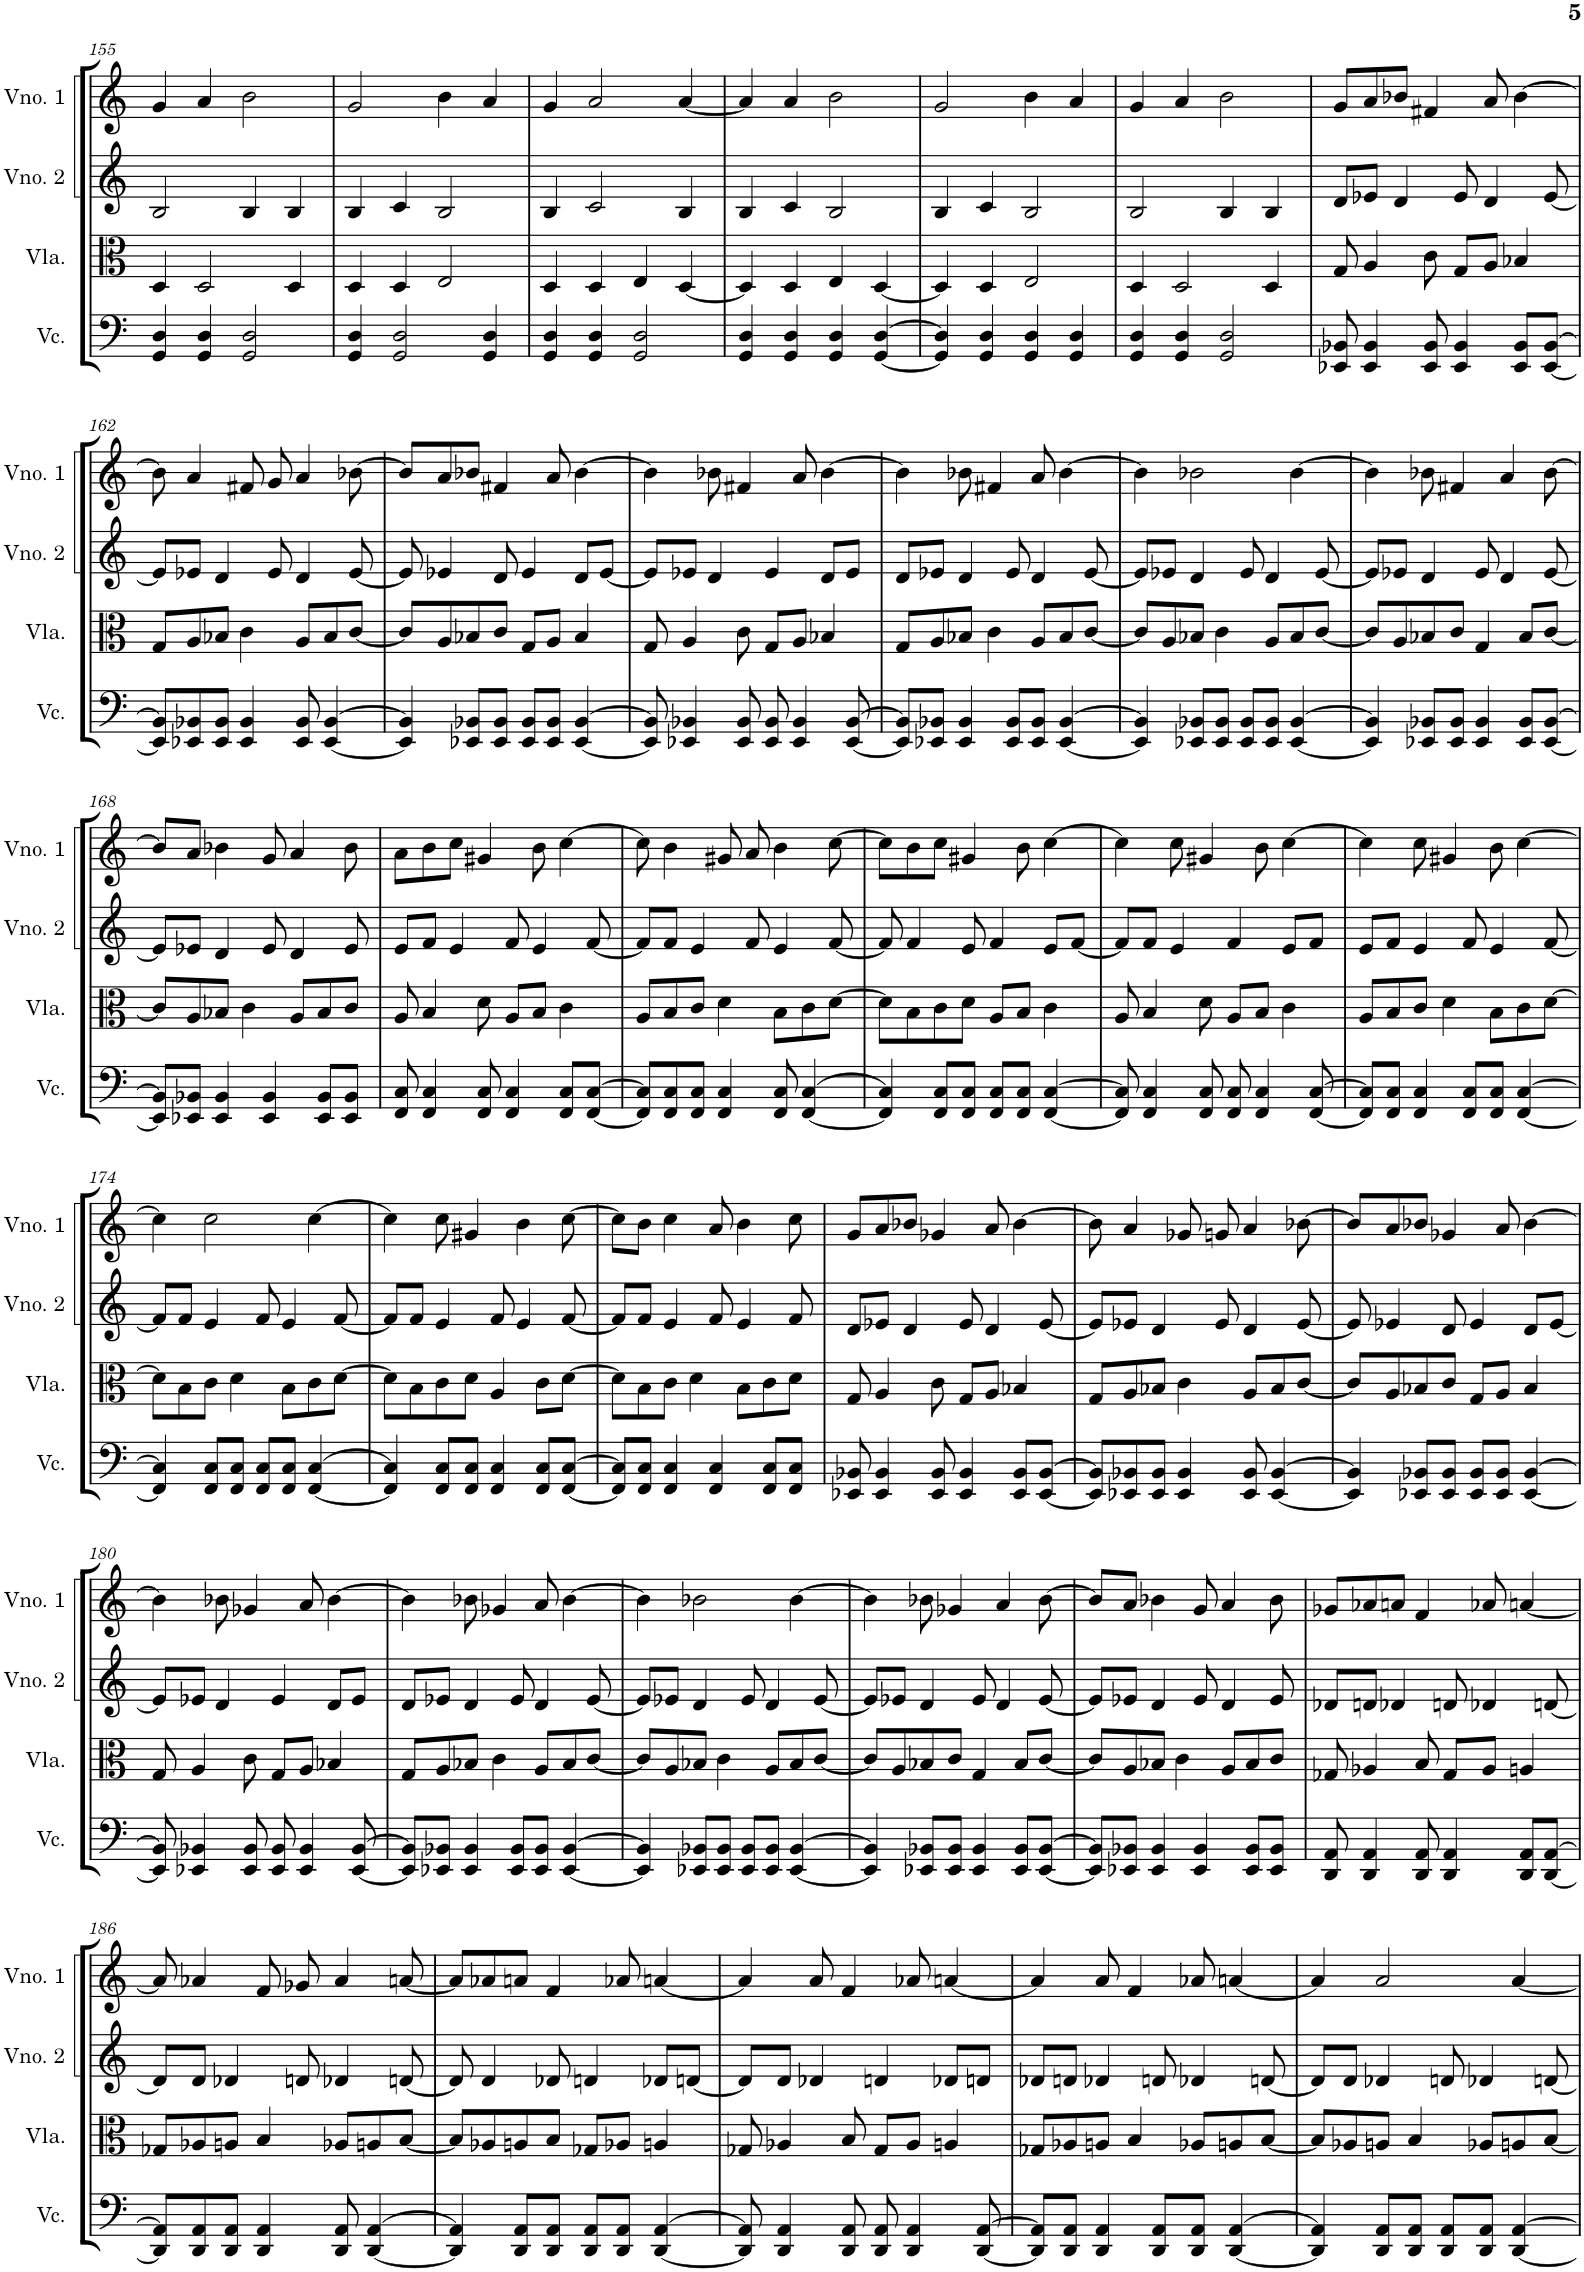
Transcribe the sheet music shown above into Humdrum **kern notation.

**kern	**kern	**kern	**kern
*part4	*part3	*part2	*part1
*staff4	*staff3	*staff2	*staff1
*I"Violoncelo	*I"Viola	*I"Violino 2	*I"Violino 1
*I'Vc.	*I'Vla.	*I'Vno. 2	*I'Vno. 1
!!LO:PB:g=z
*clefF4	*clefC3	*clefG2	*clefG2
*k[]	*k[]	*k[]	*k[]
*M4/4	*M4/4	*M4/4	*M4/4
=155	=155	=155	=155
4GG/ 4D/	4D/	2B/	4g/
4GG/ 4D/	2D/	.	4a/
2GG/ 2D/	.	4B/	2b\
.	4D/	4B/	.
=156	=156	=156	=156
4GG/ 4D/	4D/	4B/	2g/
2GG/ 2D/	4D/	4c/	.
.	2E/	2B/	4b\
4GG/ 4D/	.	.	4a/
=157	=157	=157	=157
4GG/ 4D/	4D/	4B/	4g/
4GG/ 4D/	4D/	2c/	2a/
2GG/ 2D/	4E/	.	.
.	[4D/	4B/	[4a/
=158	=158	=158	=158
4GG/ 4D/	4D/]	4B/	4a/]
4GG/ 4D/	4D/	4c/	4a/
4GG/ 4D/	4E/	2B/	2b\
[4GG/ [4D/	[4D/	.	.
=159	=159	=159	=159
4GG/] 4D/]	4D/]	4B/	2g/
4GG/ 4D/	4D/	4c/	.
4GG/ 4D/	2E/	2B/	4b\
4GG/ 4D/	.	.	4a/
=160	=160	=160	=160
4GG/ 4D/	4D/	2B/	4g/
4GG/ 4D/	2D/	.	4a/
2GG/ 2D/	.	4B/	2b\
.	4D/	4B/	.
=161	=161	=161	=161
8EE-X/ 8BB-X/	8G/	8d/L	8g/L
4EE-/ 4BB-/	4A/	8e-X/J	8a/
.	.	4d/	8b-X/J
8EE-/ 8BB-/	8c\	.	4f#X/
4EE-/ 4BB-/	8G/L	8e-/	.
.	8A/J	4d/	8a/
8EE-/ 8BB-/L	4B-X/	.	[4b-\
[8EE-/ [8BB-/J	.	[8e-/	.
!!LO:LB:g=z
=162	=162	=162	=162
8EE-/] 8BB-/]L	8G/L	8e-/L]	8b-\]
8EE-X/ 8BB-X/	8A/	8e-X/J	4a/
8EE-/ 8BB-/J	8B-X/J	4d/	.
4EE-/ 4BB-/	4c\	.	8f#X/
.	.	8e-/	8g/
8EE-/ 8BB-/	8A/L	4d/	4a/
[4EE-/ [4BB-/	8B-/	.	.
.	[8c/J	[8e-/	[8b-X\
=163	=163	=163	=163
4EE-/] 4BB-/]	8c/L]	8e-/]	8b-/L]
.	8A/	4e-X/	8a/
8EE-X/ 8BB-X/L	8B-X/	.	8b-X/J
8EE-/ 8BB-/J	8c/J	8d/	4f#X/
8EE-/ 8BB-/L	8G/L	4e-/	.
8EE-/ 8BB-/J	8A/J	.	8a/
[4EE-/ [4BB-/	4B-/	8d/L	[4b-\
.	.	[8e-/J	.
=164	=164	=164	=164
8EE-/] 8BB-/]	8G/	8e-/L]	4b-\]
4EE-X/ 4BB-X/	4A/	8e-X/J	.
.	.	4d/	8b-X\
8EE-/ 8BB-/	8c\	.	4f#X/
8EE-/ 8BB-/	8G/L	4e-/	.
4EE-/ 4BB-/	8A/J	.	8a/
.	4B-X/	8d/L	[4b-\
[8EE-/ [8BB-/	.	8e-/J	.
=165	=165	=165	=165
8EE-/] 8BB-/]L	8G/L	8d/L	4b-\]
8EE-X/ 8BB-X/J	8A/	8e-X/J	.
4EE-/ 4BB-/	8B-X/J	4d/	8b-X\
.	4c\	.	4f#X/
8EE-/ 8BB-/L	.	8e-/	.
8EE-/ 8BB-/J	8A/L	4d/	8a/
[4EE-/ [4BB-/	8B-/	.	[4b-\
.	[8c/J	[8e-/	.
=166	=166	=166	=166
4EE-/] 4BB-/]	8c/L]	8e-/L]	4b-\]
.	8A/	8e-X/J	.
8EE-X/ 8BB-X/L	8B-X/J	4d/	2b-X\
8EE-/ 8BB-/J	4c\	.	.
8EE-/ 8BB-/L	.	8e-/	.
8EE-/ 8BB-/J	8A/L	4d/	.
[4EE-/ [4BB-/	8B-/	.	[4b-\
.	[8c/J	[8e-/	.
=167	=167	=167	=167
4EE-/] 4BB-/]	8c/L]	8e-/L]	4b-\]
.	8A/	8e-X/J	.
8EE-X/ 8BB-X/L	8B-X/	4d/	8b-X\
8EE-/ 8BB-/J	8c/J	.	4f#X/
4EE-/ 4BB-/	4G/	8e-/	.
.	.	4d/	4a/
8EE-/ 8BB-/L	8B-/L	.	.
[8EE-/ [8BB-/J	[8c/J	[8e-/	[8b-\
!!LO:LB:g=z
=168	=168	=168	=168
8EE-/] 8BB-/]L	8c/L]	8e-/L]	8b-/L]
8EE-X/ 8BB-X/J	8A/	8e-X/J	8a/J
4EE-/ 4BB-/	8B-X/J	4d/	4b-X\
.	4c\	.	.
4EE-/ 4BB-/	.	8e-/	8g/
.	8A/L	4d/	4a/
8EE-/ 8BB-/L	8B-/	.	.
8EE-/ 8BB-/J	8c/J	8e-/	8b-\
=169	=169	=169	=169
8FF/ 8C/	8A/	8e/L	8a\L
4FF/ 4C/	4B/	8f/J	8b\
.	.	4e/	8cc\J
8FF/ 8C/	8d\	.	4g#X/
4FF/ 4C/	8A/L	8f/	.
.	8B/J	4e/	8b\
8FF/ 8C/L	4c\	.	[4cc\
[8FF/ [8C/J	.	[8f/	.
=170	=170	=170	=170
8FF/] 8C/]L	8A/L	8f/L]	8cc\]
8FF/ 8C/	8B/	8f/J	4b\
8FF/ 8C/J	8c/J	4e/	.
4FF/ 4C/	4d\	.	8g#X/
.	.	8f/	8a/
8FF/ 8C/	8B\L	4e/	4b\
[4FF/ [4C/	8c\	.	.
.	[8d\J	[8f/	[8cc\
=171	=171	=171	=171
4FF/] 4C/]	8d\L]	8f/]	8cc\L]
.	8B\	4f/	8b\
8FF/ 8C/L	8c\	.	8cc\J
8FF/ 8C/J	8d\J	8e/	4g#X/
8FF/ 8C/L	8A/L	4f/	.
8FF/ 8C/J	8B/J	.	8b\
[4FF/ [4C/	4c\	8e/L	[4cc\
.	.	[8f/J	.
=172	=172	=172	=172
8FF/] 8C/]	8A/	8f/L]	4cc\]
4FF/ 4C/	4B/	8f/J	.
.	.	4e/	8cc\
8FF/ 8C/	8d\	.	4g#X/
8FF/ 8C/	8A/L	4f/	.
4FF/ 4C/	8B/J	.	8b\
.	4c\	8e/L	[4cc\
[8FF/ [8C/	.	8f/J	.
=173	=173	=173	=173
8FF/] 8C/]L	8A/L	8e/L	4cc\]
8FF/ 8C/J	8B/	8f/J	.
4FF/ 4C/	8c/J	4e/	8cc\
.	4d\	.	4g#X/
8FF/ 8C/L	.	8f/	.
8FF/ 8C/J	8B\L	4e/	8b\
[4FF/ [4C/	8c\	.	[4cc\
.	[8d\J	[8f/	.
!!LO:LB:g=z
=174	=174	=174	=174
4FF/] 4C/]	8d\L]	8f/L]	4cc\]
.	8B\	8f/J	.
8FF/ 8C/L	8c\J	4e/	2cc\
8FF/ 8C/J	4d\	.	.
8FF/ 8C/L	.	8f/	.
8FF/ 8C/J	8B\L	4e/	.
[4FF/ [4C/	8c\	.	[4cc\
.	[8d\J	[8f/	.
=175	=175	=175	=175
4FF/] 4C/]	8d\L]	8f/L]	4cc\]
.	8B\	8f/J	.
8FF/ 8C/L	8c\	4e/	8cc\
8FF/ 8C/J	8d\J	.	4g#X/
4FF/ 4C/	4A/	8f/	.
.	.	4e/	4b\
8FF/ 8C/L	8c\L	.	.
[8FF/ [8C/J	[8d\J	[8f/	[8cc\
=176	=176	=176	=176
8FF/] 8C/]L	8d\L]	8f/L]	8cc\L]
8FF/ 8C/J	8B\	8f/J	8b\J
4FF/ 4C/	8c\J	4e/	4cc\
.	4d\	.	.
4FF/ 4C/	.	8f/	8a/
.	8B\L	4e/	4b\
8FF/ 8C/L	8c\	.	.
8FF/ 8C/J	8d\J	8f/	8cc\
=177	=177	=177	=177
8EE-X/ 8BB-X/	8G/	8d/L	8g/L
4EE-/ 4BB-/	4A/	8e-X/J	8a/
.	.	4d/	8b-X/J
8EE-/ 8BB-/	8c\	.	4g-X/
4EE-/ 4BB-/	8G/L	8e-/	.
.	8A/J	4d/	8a/
8EE-/ 8BB-/L	4B-X/	.	[4b-\
[8EE-/ [8BB-/J	.	[8e-/	.
=178	=178	=178	=178
8EE-/] 8BB-/]L	8G/L	8e-/L]	8b-\]
8EE-X/ 8BB-X/	8A/	8e-X/J	4a/
8EE-/ 8BB-/J	8B-X/J	4d/	.
4EE-/ 4BB-/	4c\	.	8g-X/
.	.	8e-/	8gn/
8EE-/ 8BB-/	8A/L	4d/	4a/
[4EE-/ [4BB-/	8B-/	.	.
.	[8c/J	[8e-/	[8b-X\
=179	=179	=179	=179
4EE-/] 4BB-/]	8c/L]	8e-/]	8b-/L]
.	8A/	4e-X/	8a/
8EE-X/ 8BB-X/L	8B-X/	.	8b-X/J
8EE-/ 8BB-/J	8c/J	8d/	4g-X/
8EE-/ 8BB-/L	8G/L	4e-/	.
8EE-/ 8BB-/J	8A/J	.	8a/
[4EE-/ [4BB-/	4B-/	8d/L	[4b-\
.	.	[8e-/J	.
!!LO:LB:g=z
=180	=180	=180	=180
8EE-/] 8BB-/]	8G/	8e-/L]	4b-\]
4EE-X/ 4BB-X/	4A/	8e-X/J	.
.	.	4d/	8b-X\
8EE-/ 8BB-/	8c\	.	4g-X/
8EE-/ 8BB-/	8G/L	4e-/	.
4EE-/ 4BB-/	8A/J	.	8a/
.	4B-X/	8d/L	[4b-\
[8EE-/ [8BB-/	.	8e-/J	.
=181	=181	=181	=181
8EE-/] 8BB-/]L	8G/L	8d/L	4b-\]
8EE-X/ 8BB-X/J	8A/	8e-X/J	.
4EE-/ 4BB-/	8B-X/J	4d/	8b-X\
.	4c\	.	4g-X/
8EE-/ 8BB-/L	.	8e-/	.
8EE-/ 8BB-/J	8A/L	4d/	8a/
[4EE-/ [4BB-/	8B-/	.	[4b-\
.	[8c/J	[8e-/	.
=182	=182	=182	=182
4EE-/] 4BB-/]	8c/L]	8e-/L]	4b-\]
.	8A/	8e-X/J	.
8EE-X/ 8BB-X/L	8B-X/J	4d/	2b-X\
8EE-/ 8BB-/J	4c\	.	.
8EE-/ 8BB-/L	.	8e-/	.
8EE-/ 8BB-/J	8A/L	4d/	.
[4EE-/ [4BB-/	8B-/	.	[4b-\
.	[8c/J	[8e-/	.
=183	=183	=183	=183
4EE-/] 4BB-/]	8c/L]	8e-/L]	4b-\]
.	8A/	8e-X/J	.
8EE-X/ 8BB-X/L	8B-X/	4d/	8b-X\
8EE-/ 8BB-/J	8c/J	.	4g-X/
4EE-/ 4BB-/	4G/	8e-/	.
.	.	4d/	4a/
8EE-/ 8BB-/L	8B-/L	.	.
[8EE-/ [8BB-/J	[8c/J	[8e-/	[8b-\
=184	=184	=184	=184
8EE-/] 8BB-/]L	8c/L]	8e-/L]	8b-/L]
8EE-X/ 8BB-X/J	8A/	8e-X/J	8a/J
4EE-/ 4BB-/	8B-X/J	4d/	4b-X\
.	4c\	.	.
4EE-/ 4BB-/	.	8e-/	8g/
.	8A/L	4d/	4a/
8EE-/ 8BB-/L	8B-/	.	.
8EE-/ 8BB-/J	8c/J	8e-/	8b-\
=185	=185	=185	=185
8DD/ 8AA/	8G-X/	8d-X/L	8g-X/L
4DD/ 4AA/	4A-X/	8dn/J	8a-X/
.	.	4d-X/	8an/J
8DD/ 8AA/	8B/	.	4f/
4DD/ 4AA/	8G-/L	8dn/	.
.	8A-/J	4d-X/	8a-X/
8DD/ 8AA/L	4An/	.	[4an/
[8DD/ [8AA/J	.	[8dn/	.
!!LO:LB:g=z
=186	=186	=186	=186
8DD/] 8AA/]L	8G-X/L	8d/L]	8a/]
8DD/ 8AA/	8A-X/	8d/J	4a-X/
8DD/ 8AA/J	8An/J	4d-X/	.
4DD/ 4AA/	4B/	.	8f/
.	.	8dn/	8g-X/
8DD/ 8AA/	8A-X/L	4d-X/	4a-/
[4DD/ [4AA/	8An/	.	.
.	[8B/J	[8dn/	[8an/
=187	=187	=187	=187
4DD/] 4AA/]	8B/L]	8d/]	8a/L]
.	8A-X/	4d/	8a-X/
8DD/ 8AA/L	8An/	.	8an/J
8DD/ 8AA/J	8B/J	8d-X/	4f/
8DD/ 8AA/L	8G-X/L	4dn/	.
8DD/ 8AA/J	8A-X/J	.	8a-X/
[4DD/ [4AA/	4An/	8d-X/L	[4an/
.	.	[8dn/J	.
=188	=188	=188	=188
8DD/] 8AA/]	8G-X/	8d/L]	4a/]
4DD/ 4AA/	4A-X/	8d/J	.
.	.	4d-X/	8a/
8DD/ 8AA/	8B/	.	4f/
8DD/ 8AA/	8G-/L	4dn/	.
4DD/ 4AA/	8A-/J	.	8a-X/
.	4An/	8d-X/L	[4an/
[8DD/ [8AA/	.	8dn/J	.
=189	=189	=189	=189
8DD/] 8AA/]L	8G-X/L	8d-X/L	4a/]
8DD/ 8AA/J	8A-X/	8dn/J	.
4DD/ 4AA/	8An/J	4d-X/	8a/
.	4B/	.	4f/
8DD/ 8AA/L	.	8dn/	.
8DD/ 8AA/J	8A-X/L	4d-X/	8a-X/
[4DD/ [4AA/	8An/	.	[4an/
.	[8B/J	[8dn/	.
=190	=190	=190	=190
4DD/] 4AA/]	8B/L]	8d/L]	4a/]
.	8A-X/	8d/J	.
8DD/ 8AA/L	8An/J	4d-X/	2a/
8DD/ 8AA/J	4B/	.	.
8DD/ 8AA/L	.	8dn/	.
8DD/ 8AA/J	8A-X/L	4d-X/	.
[4DD/ [4AA/	8An/	.	[4a/
.	[8B/J	[8dn/	.
=	=	=	=
*-	*-	*-	*-
